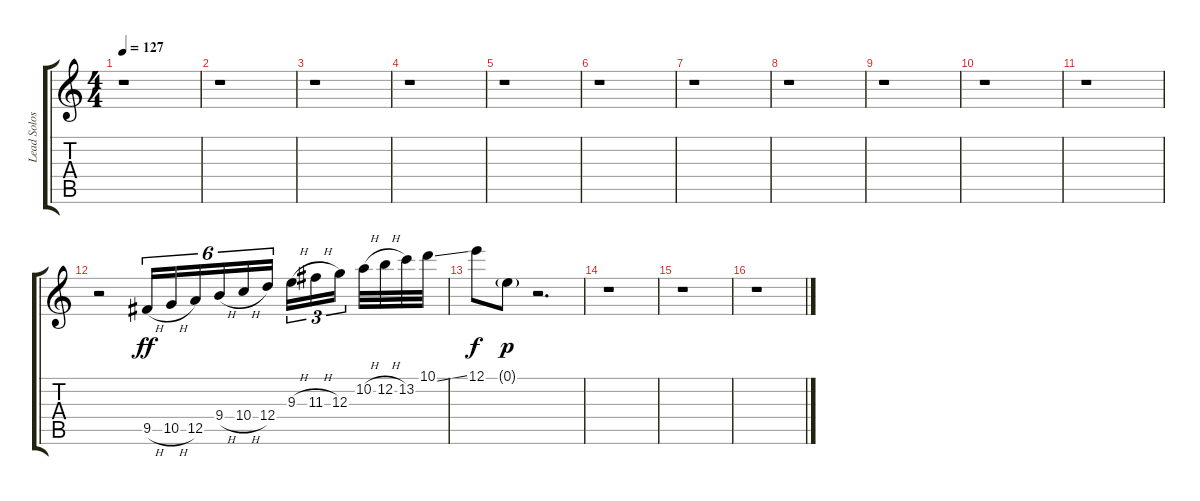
\track ("Lead Solos" "Lead Solos") {instrument overdrivenguitar}
\staff {score tabs}
\tuning (E4 B3 G3 D3 A2 E2) {hide}
\ts (4 4)
\tempo 127
\clef g2
\ks c
r.1{dy ff} |
r.1 |
r.1 |
r.1 |
r.1 |
r.1 |
r.1 |
r.1 |
r.1 |
r.1 |
r.1 |
r.2 9.5{h}.16{tu (6 4)} 10.5{h}.16{tu (6 4)} 12.5.16{tu (6 4)} 9.4{h}.16{tu (6 4)} 10.4{h}.16{tu (6 4)} 12.4.16{tu (6 4)} 9.3{h}.16{tu (3 2)} 11.3{h}.16{tu (3 2)} 12.3.16{tu (3 2)} 10.2{h}.32 12.2{h}.32 13.2.32 10.1{ss}.32 |
12.1.8{dy f} 0.1{g}.8{dy p} r.2{d} |
r.1 |
r.1 |
r.1
